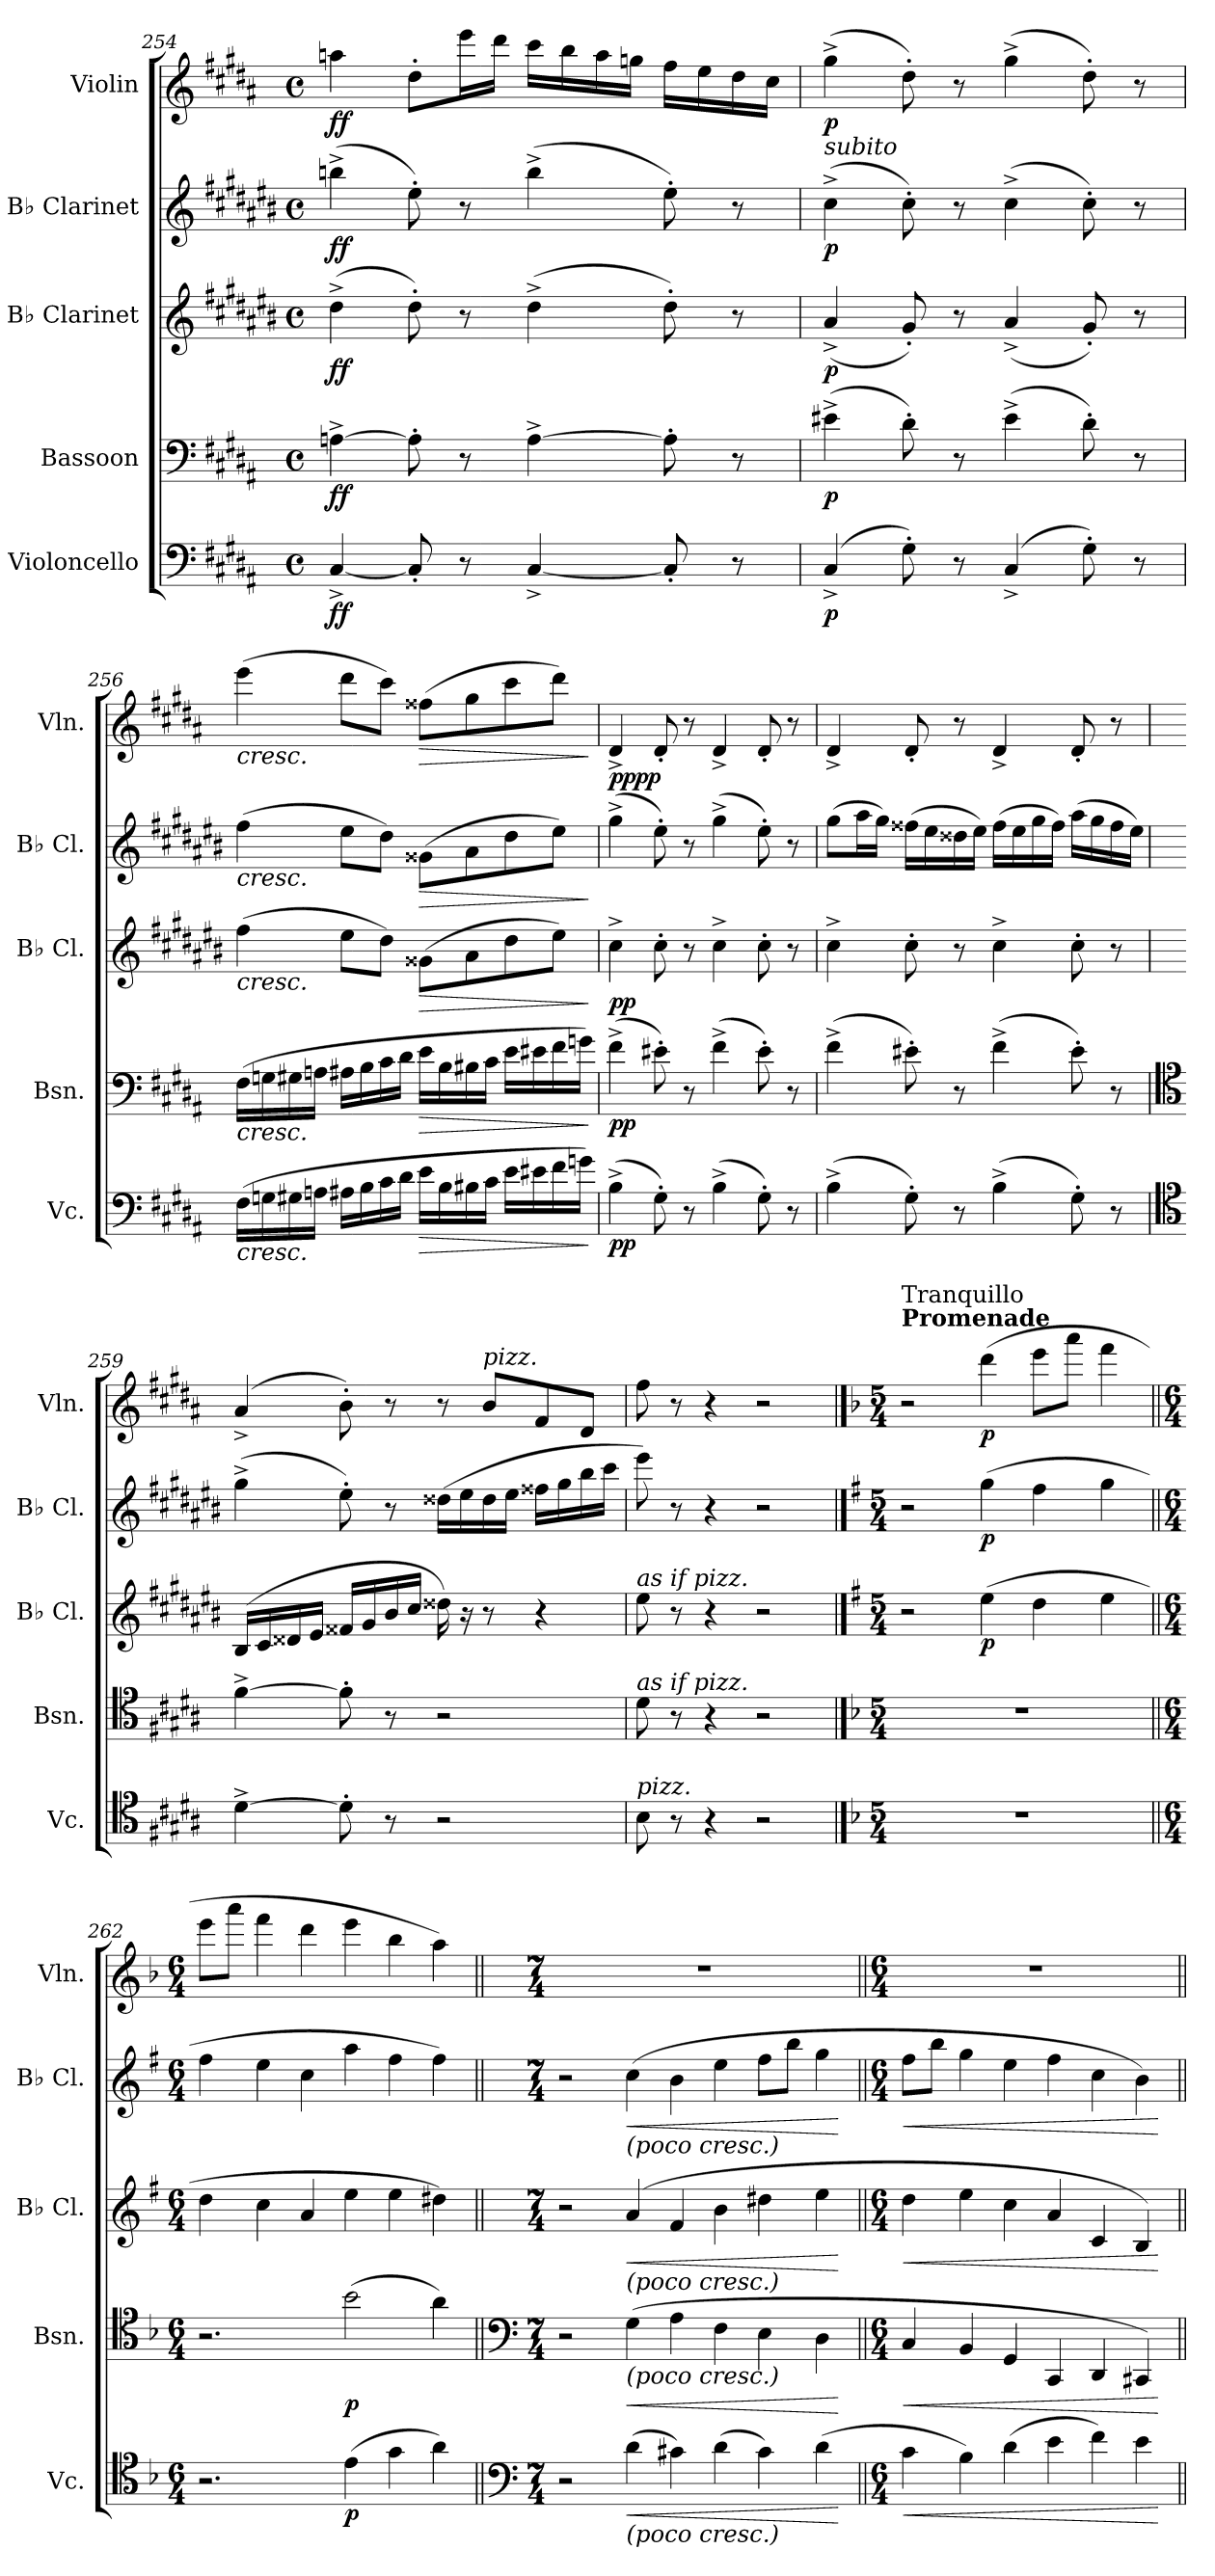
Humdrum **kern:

**kern	**dynam	**kern	**dynam	**kern	**dynam	**kern	**dynam	**kern	**dynam
*part5	*part5	*part4	*part4	*part3	*part3	*part2	*part2	*part1	*part1
*staff5	*staff5	*staff4	*staff4	*staff3	*staff3	*staff2	*staff2	*staff1	*staff1
*I"Violoncello	*	*I"Bassoon	*	*I"B♭ Clarinet	*	*I"B♭ Clarinet	*	*I"Violin	*
*I'Vc.	*	*I'Bsn.	*	*I'B♭ Cl.	*	*I'B♭ Cl.	*	*I'Vln.	*
*clefF4	*	*clefF4	*	*clefG2	*	*clefG2	*	*clefG2	*
*	*	*	*	*ITrd1c2	*	*ITrd1c2	*	*	*
*k[f#c#g#d#a#]	*	*k[f#c#g#d#a#]	*	*k[f#c#g#d#a#]	*	*k[f#c#g#d#a#]	*	*k[f#c#g#d#a#]	*
*M4/4	*	*M4/4	*	*M4/4	*	*M4/4	*	*M4/4	*
*met(c)	*	*met(c)	*	*met(c)	*	*met(c)	*	*met(c)	*
=254	=254	=254	=254	=254	=254	=254	=254	=254	=254
!	!LO:DY:b	!	!LO:DY:b	!	!LO:DY:b	!	!LO:DY:b	!	!LO:DY:b
[4C#^/	ff	[4An^\	ff	(4cc#^\	ff	(4aan^\	ff	4aan\	ff
8C#'/]	.	8A'\]	.	8cc#'\)	.	8dd#'\)	.	8dd#'\L	.
8r	.	8r	.	8r	.	8r	.	16eee\L	.
.	.	.	.	.	.	.	.	16ddd#\JJ	.
[4C#^/	.	[4A^\	.	(4cc#^\	.	(4aa^\	.	16ccc#\LL	.
.	.	.	.	.	.	.	.	16bb\	.
.	.	.	.	.	.	.	.	16aa\	.
.	.	.	.	.	.	.	.	16ggn\JJ	.
8C#'/]	.	8A'\]	.	8cc#'\)	.	8dd#'\)	.	16ff#\LL	.
.	.	.	.	.	.	.	.	16ee\	.
8r	.	8r	.	8r	.	8r	.	16dd#\	.
.	.	.	.	.	.	.	.	16cc#\JJ	.
=255	=255	=255	=255	=255	=255	=255	=255	=255	=255
!	!	!	!	!	!	!	!	!LO:TX:b:i:t=subito	!
!	!LO:DY:b	!	!LO:DY:b	!	!LO:DY:b	!	!LO:DY:b	!	!LO:DY:b
(4C#^/	p	(4e#X^\	p	(4g#^/	p	(4b^\	p	(4gg#^\	p
8G#'\)	.	8d#'\)	.	8f#'/)	.	8b'\)	.	8dd#'\)	.
8r	.	8r	.	8r	.	8r	.	8r	.
(4C#^/	.	(4e#^\	.	(4g#^/	.	(4b^\	.	(4gg#^\	.
8G#'\)	.	8d#'\)	.	8f#'/)	.	8b'\)	.	8dd#'\)	.
8r	.	8r	.	8r	.	8r	.	8r	.
!!LO:LB:g=z
=256	=256	=256	=256	=256	=256	=256	=256	=256	=256
!	!LO:HP:b	!	!LO:HP:b	!	!LO:HP:b	!	!LO:HP:b	!	!LO:HP:b
(16F#\LL	<	(16F#\LL	<	(4ee\	<	(4ee\	<	(4eee\	<
16Gn\	.	16Gn\	.	.	.	.	.	.	.
16G#X\	.	16G#X\	.	.	.	.	.	.	.
16An\JJ	.	16An\JJ	.	.	.	.	.	.	.
16A#X\LL	.	16A#X\LL	.	8dd#\L	.	8dd#\L	.	8ddd#\L	.
16B\	.	16B\	.	.	.	.	.	.	.
16c#\	.	16c#\	.	8cc#\J)	.	8cc#\J)	.	8ccc#\J)	.
16d#\JJ	.	16d#\JJ	.	.	.	.	.	.	.
!	!LO:HP:b	!	!LO:HP:b	!	!LO:HP:b	!	!LO:HP:b	!	!LO:HP:b
16e\LL	>	16e\LL	>	(8f##X\L	>	(8f##X\L	>	(8ff##X\L	>
16B\	.	16B\	.	.	.	.	.	.	.
16B#X\	.	16B#X\	.	8g#\	.	8g#\	.	8gg#\	.
16c#\JJ	.	16c#\JJ	.	.	.	.	.	.	.
16e\LL	.	16e\LL	.	8cc#\	.	8cc#\	.	8ccc#\	.
16e#X\	.	16e#X\	.	.	.	.	.	.	.
16f#\	.	16f#\	.	8dd#\J)	.	8dd#\J)	.	8ddd#\J)	.
16gn\JJ)	.	16gn\JJ)	.	.	.	.	.	.	.
.	[ ]	.	[ ]	.	[ ]	.	[ ]	.	[ ]
=257	=257	=257	=257	=257	=257	=257	=257	=257	=257
!	!LO:DY:b	!	!LO:DY:b	!	!LO:DY:b	!	!LO:DY:b	!	!
!	!	!	!	!	!	!	!LO:DY:n=1:a	!	!
(4B^\	pp	(4f#^\	pp	4b^\	pp	(4ff#^\	pp pp	4d#^/	.
8G#'\)	.	8e#X'\)	.	8b'\	.	8dd#'\)	.	8d#'/	.
8r	.	8r	.	8r	.	8r	.	8r	.
(4B^\	.	(4f#^\	.	4b^\	.	(4ff#^\	.	4d#^/	.
8G#'\)	.	8e#'\)	.	8b'\	.	8dd#'\)	.	8d#'/	.
8r	.	8r	.	8r	.	8r	.	8r	.
!!LO:PB:g=z
=258	=258	=258	=258	=258	=258	=258	=258	=258	=258
(4B^\	.	(4f#^\	.	4b^\	.	(8ff#\L	.	4d#^/	.
.	.	.	.	.	.	16gg#\L	.	.	.
.	.	.	.	.	.	16ff#\JJ)	.	.	.
8G#'\)	.	8e#X'\)	.	8b'\	.	(16ee#X\LL	.	8d#'/	.
.	.	.	.	.	.	16dd#\	.	.	.
8r	.	8r	.	8r	.	16cc##X\	.	8r	.
.	.	.	.	.	.	16dd#\JJ)	.	.	.
(4B^\	.	(4f#^\	.	4b^\	.	(16ee#\LL	.	4d#^/	.
.	.	.	.	.	.	16dd#\	.	.	.
.	.	.	.	.	.	16ff#\	.	.	.
.	.	.	.	.	.	16ee#\JJ)	.	.	.
8G#'\)	.	8e#'\)	.	8b'\	.	(16gg#\LL	.	8d#'/	.
.	.	.	.	.	.	16ff#\	.	.	.
8r	.	8r	.	8r	.	16ee#\	.	8r	.
.	.	.	.	.	.	16dd#\JJ)	.	.	.
=259	=259	=259	=259	=259	=259	=259	=259	=259	=259
*clefC4	*	*clefC4	*	*	*	*	*	*	*
[4d#^\	.	[4f#^\	.	(16A#/LL	.	(4ff#^\	.	(4a#^/	.
.	.	.	.	16B/	.	.	.	.	.
.	.	.	.	16c##X/	.	.	.	.	.
.	.	.	.	16d#/JJ	.	.	.	.	.
8d#'\]	.	8f#'\]	.	16e#X/LL	.	8dd#'\)	.	8b'\)	.
.	.	.	.	16f#/	.	.	.	.	.
8r	.	8r	.	16a#/	.	8r	.	8r	.
.	.	.	.	16b/JJ	.	.	.	.	.
2r	.	2r	.	16cc##X\)	.	(16cc##X\LL	.	8r	.
.	.	.	.	16r	.	16dd#\	.	.	.
!	!	!	!	!	!	!	!	!LO:TX:a:i:t=pizz.	!
.	.	.	.	8r	.	16cc##\	.	8b/L	.
.	.	.	.	.	.	16dd#\JJ	.	.	.
.	.	.	.	4r	.	16ee#X\LL	.	8f#/	.
.	.	.	.	.	.	16ff#\	.	.	.
.	.	.	.	.	.	16aa#\	.	8d#/J	.
.	.	.	.	.	.	16bb\JJ	.	.	.
!!LO:LB:g=z
=260	=260	=260	=260	=260	=260	=260	=260	=260	=260
!	!	!	!	!LO:TX:a:i:t=as if pizz.	!	!	!	!	!
!	!	!LO:TX:a:i:t=as if pizz.	!	!	!	!	!	!	!
!LO:TX:a:i:t=pizz.	!	!	!	!	!	!	!	!	!
8B\	.	8d#\	.	8dd#\	.	8ddd#\)	.	8ff#\	.
8r	.	8r	.	8r	.	8r	.	8r	.
4r	.	4r	.	4r	.	4r	.	4r	.
2r	.	2r	.	2r	.	2r	.	2r	.
==261	==261	==261	==261	==261	==261	==261	==261	==261	==261
*k[b-]	*	*k[b-]	*	*k[b-]	*	*k[b-]	*	*k[b-]	*
*M5/4	*	*M5/4	*	*M5/4	*	*M5/4	*	*M5/4	*
*	*	*	*	*	*	*	*	*MM72	*
!	!	!	!	!	!	!	!	!LO:TX:a:B:t=Promenade	!
!	!	!	!	!	!	!	!	!LO:TX:a:t=Tranquillo	!
4%5r	.	4%5r	.	2r	.	2r	.	2r	.
!	!	!	!	!	!LO:DY:b	!	!LO:DY:b	!	!LO:DY:b
.	.	.	.	(4dd\	p	(4ff\	p	(4ddd\	p
.	.	.	.	4cc\	.	4ee\	.	8eee\L	.
.	.	.	.	.	.	.	.	8aaa\J	.
.	.	.	.	4dd\	.	4ff\	.	4fff\	.
=262||	=262||	=262||	=262||	=262||	=262||	=262||	=262||	=262||	=262||
*M6/4	*	*M6/4	*	*M6/4	*	*M6/4	*	*M6/4	*
2.r	.	2.r	.	4cc\	.	4ee\	.	8eee\L	.
.	.	.	.	.	.	.	.	8aaa\J	.
.	.	.	.	4b-\	.	4dd\	.	4fff\	.
.	.	.	.	4g/	.	4b-\	.	4ddd\	.
!	!LO:DY:b	!	!LO:DY:b	!	!	!	!	!	!
(4e\	p	(2b-\	p	4dd\	.	4gg\	.	4eee\	.
4g\	.	.	.	4dd\	.	4ee\	.	4bb-\	.
4a\)	.	4a\)	.	4cc#X\)	.	4ee\)	.	4aa\)	.
=263||	=263||	=263||	=263||	=263||	=263||	=263||	=263||	=263||	=263||
*clefF4	*	*clefF4	*	*	*	*	*	*	*
*M7/4	*	*M7/4	*	*M7/4	*	*M7/4	*	*M7/4	*
2r	.	2r	.	2r	.	2r	.	1..r	.
!	!	!	!	!	!	!LO:TX:b:i:t=(poco cresc.)	!	!	!
!	!	!	!	!LO:TX:b:i:t=(poco cresc.)	!	!	!	!	!
!	!	!LO:TX:b:i:t=(poco cresc.)	!	!	!	!	!	!	!
!LO:TX:b:i:t=(poco cresc.)	!	!	!	!	!	!	!	!	!
!	!LO:HP:b	!	!LO:HP:b	!	!LO:HP:b	!	!LO:HP:b	!	!
(4d\	<	(4G\	<	(4g/	<	(4b-\	<	.	.
4c#X\)	.	4A\	.	4e/	.	4a\	.	.	.
(4d\	.	4F\	.	4a\	.	4dd\	.	.	.
4c#\)	.	4E\	.	4cc#X\	.	8ee\L	.	.	.
.	.	.	.	.	.	8aa\J	.	.	.
(4d\	.	4D\	.	4dd\	.	4ff\	.	.	.
.	[	.	[	.	[	.	[	.	.
!!LO:PB:g=z
=264||	=264||	=264||	=264||	=264||	=264||	=264||	=264||	=264||	=264||
*M6/4	*	*M6/4	*	*M6/4	*	*M6/4	*	*M6/4	*
!	!LO:HP:b	!	!LO:HP:b	!	!LO:HP:b	!	!LO:HP:b	!	!
4c\	<	4C/	<	4cc\	<	8ee\L	<	1.r	.
.	.	.	.	.	.	8aa\J	.	.	.
4B-\)	.	4BB-/	.	4dd\	.	4ff\	.	.	.
(4d\	.	4GG/	.	4b-\	.	4dd\	.	.	.
4e\	.	4CC/	.	4g/	.	4ee\	.	.	.
4f\)	.	4DD/	.	4B-/	.	4b-\	.	.	.
4e\	.	4CC#X/)	.	4A/)	.	4a\)	.	.	.
.	[	.	[	.	[	.	[	.	.
=||	=||	=||	=||	=||	=||	=||	=||	=||	=||
*-	*-	*-	*-	*-	*-	*-	*-	*-	*-
